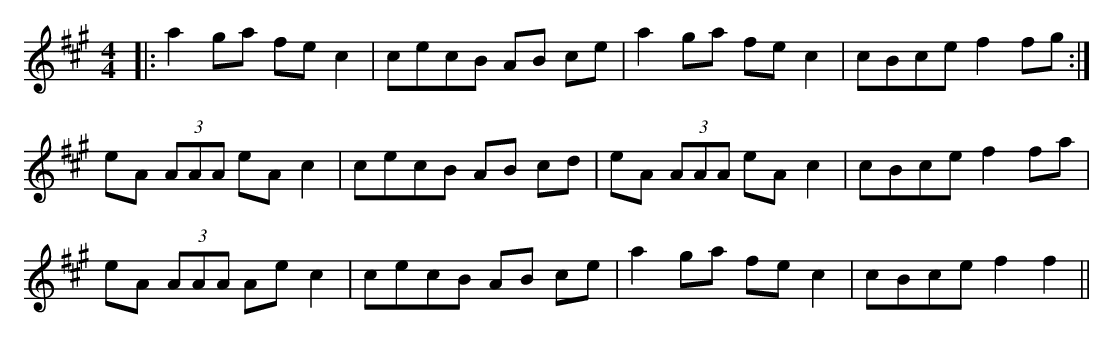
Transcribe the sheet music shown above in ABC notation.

X:1
M:4/4
K:A
|:a2ga fe c2|cecB AB ce|a2ga fe c2|cBce f2fg:|
eA (3AAA eAc2|cecB AB cd|eA (3AAA eAc2|cBce f2fa|
eA (3AAA Aec2|cecB AB ce|a2ga fe c2|cBce f2f2||
